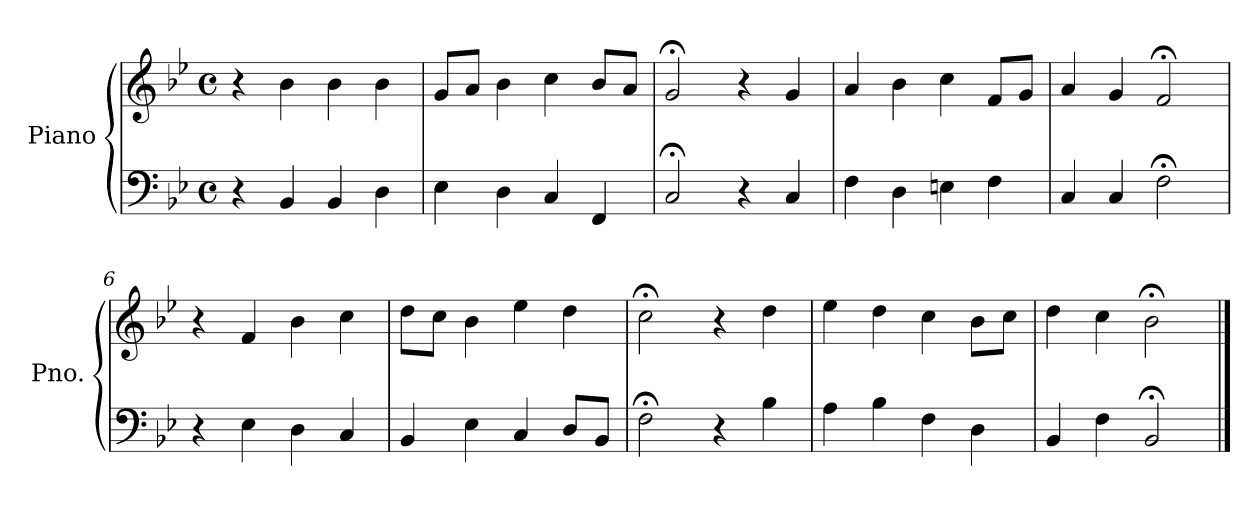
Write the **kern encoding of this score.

**kern	**kern
*part1	*part1
*staff2	*staff1
*I"Piano	*
*I'Pno.	*
*clefF4	*clefG2
*k[b-e-]	*k[b-e-]
*M4/4	*M4/4
*met(c)	*met(c)
=1	=1
4r	4r
4BB-/	4b-\
4BB-/	4b-\
4D\	4b-\
=2	=2
4E-\	8g/L
.	8a/J
4D\	4b-\
4C/	4cc\
4FF/	8b-/L
.	8a/J
=3	=3
2C;</	2g;</
4r	4r
4C/	4g/
=4	=4
4F\	4a/
4D\	4b-\
4En\	4cc\
4F\	8f/L
.	8g/J
=5	=5
4C/	4a/
4C/	4g/
2F;<\	2f;</
=6	=6
4r	4r
4E-\	4f/
4D\	4b-\
4C/	4cc\
!!LO:LB:g=z
=7	=7
4BB-/	8dd\L
.	8cc\J
4E-\	4b-\
4C/	4ee-\
8D/L	4dd\
8BB-/J	.
=8	=8
2F;<\	2cc;<\
4r	4r
4B-\	4dd\
=9	=9
4A\	4ee-\
4B-\	4dd\
4F\	4cc\
4D\	8b-\L
.	8cc\J
=10	=10
4BB-/	4dd\
4F\	4cc\
2BB-;</	2b-;<\
==	==
*-	*-
